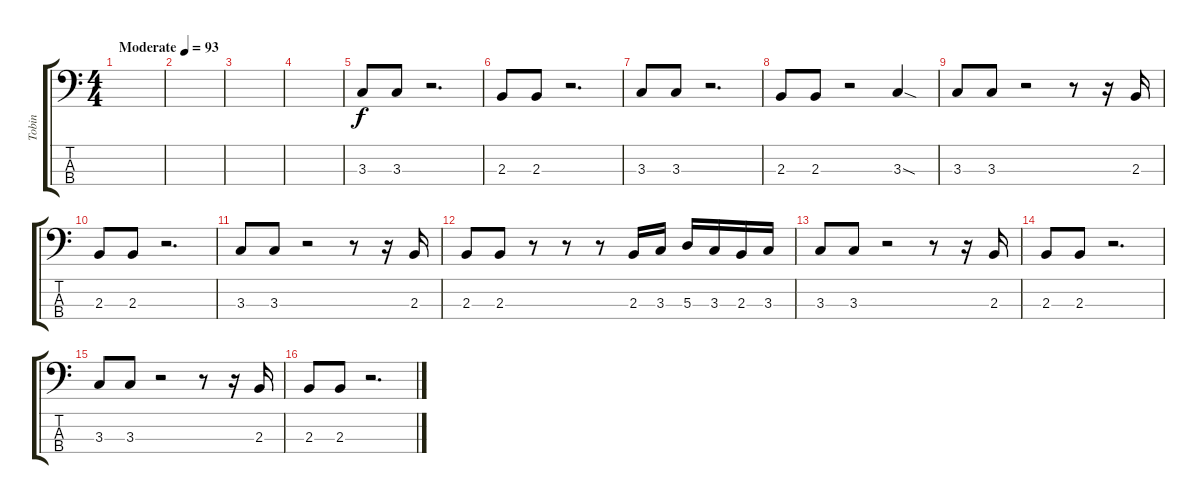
\track ("Tobin" "Tobin") {instrument electricbassfinger}
\staff {score tabs}
\tuning (G2 D2 A1 D1) {hide}
\ts (4 4)
\tempo (93 "Moderate")
\clef f4
\ks c
|
|
|
|
3.3.8 3.3.8 r.2{d} |
2.3.8 2.3.8 r.2{d} |
3.3.8 3.3.8 r.2{d} |
2.3.8 2.3.8 r.2 3.3{sod}.4 |
3.3.8 3.3.8 r.2 r.8 r.16 2.3.16 |
2.3.8 2.3.8 r.2{d} |
3.3.8 3.3.8 r.2 r.8 r.16 2.3.16 |
2.3.8 2.3.8 r.8 r.8 r.8 2.3.16 3.3.16 5.3.16 3.3.16 2.3.16 3.3.16 |
3.3.8 3.3.8 r.2 r.8 r.16 2.3.16 |
2.3.8 2.3.8 r.2{d} |
3.3.8 3.3.8 r.2 r.8 r.16 2.3.16 |
2.3.8 2.3.8 r.2{d}
